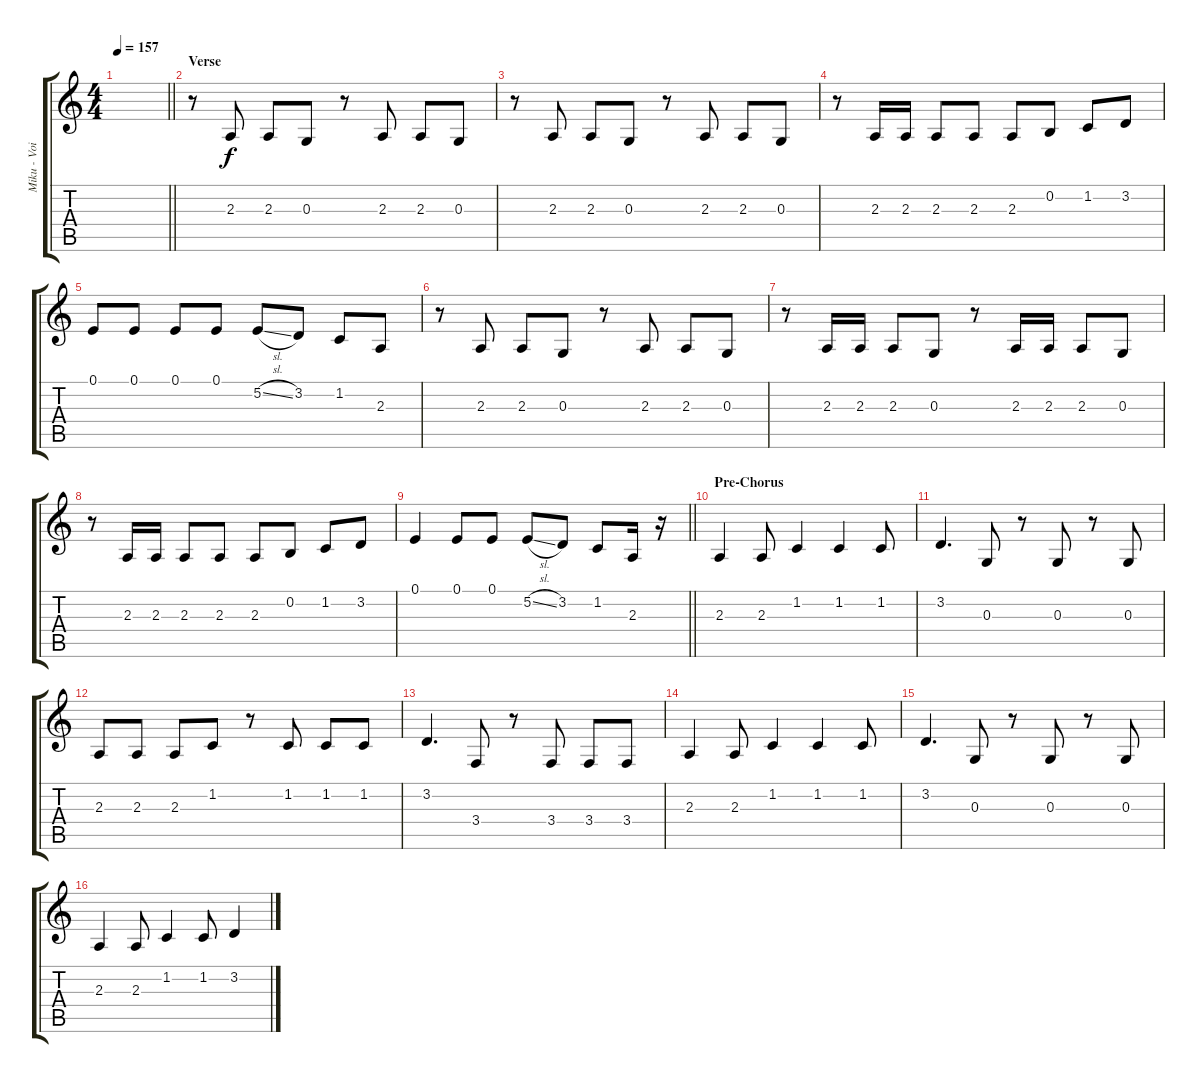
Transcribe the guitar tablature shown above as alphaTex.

\track ("Miku - Voice" "Miku - Voi") {instrument lead6voice}
\staff {score tabs}
\tuning (E4 B3 G3 D3 A2 E2) {hide}
\ts (4 4)
\tempo 157
\clef g2
\barLineRight lightlight
\ks c
|
\section ("" "Verse")
r.8 2.3.8 2.3.8 0.3.8 r.8 2.3.8 2.3.8 0.3.8 |
r.8 2.3.8 2.3.8 0.3.8 r.8 2.3.8 2.3.8 0.3.8 |
r.8 2.3.16 2.3.16 2.3.8 2.3.8 2.3.8 0.2.8 1.2.8 3.2.8 |
0.1.8 0.1.8 0.1.8 0.1.8 5.2{sl}.8 3.2.8 1.2.8 2.3.8 |
r.8 2.3.8 2.3.8 0.3.8 r.8 2.3.8 2.3.8 0.3.8 |
r.8 2.3.16 2.3.16 2.3.8 0.3.8 r.8 2.3.16 2.3.16 2.3.8 0.3.8 |
r.8 2.3.16 2.3.16 2.3.8 2.3.8 2.3.8 0.2.8 1.2.8 3.2.8 |
\barLineRight lightlight
0.1.4 0.1.8 0.1.8 5.2{sl}.8 3.2.8 1.2.8 2.3.16 r.16 |
\section ("" "Pre-Chorus")
2.3.4 2.3.8 1.2.4 1.2.4 1.2.8 |
3.2.4{d} 0.3.8 r.8 0.3.8 r.8 0.3.8 |
2.3.8 2.3.8 2.3.8 1.2.8 r.8 1.2.8 1.2.8 1.2.8 |
3.2.4{d} 3.4.8 r.8 3.4.8 3.4.8 3.4.8 |
2.3.4 2.3.8 1.2.4 1.2.4 1.2.8 |
3.2.4{d} 0.3.8 r.8 0.3.8 r.8 0.3.8 |
2.3.4 2.3.8 1.2.4 1.2.8 3.2.4
